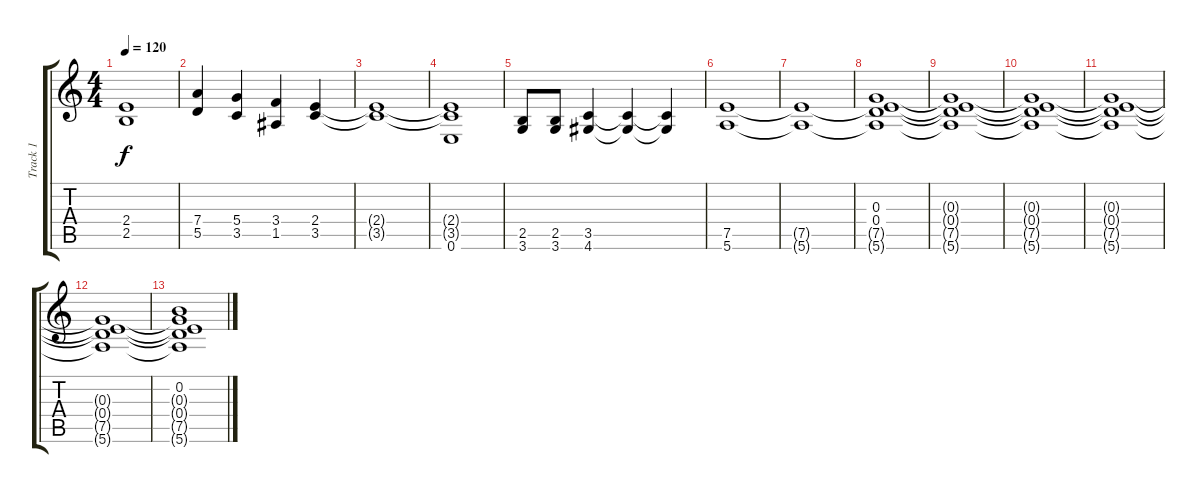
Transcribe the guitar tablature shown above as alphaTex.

\track ("Track 1" "Track 1") {instrument distortionguitar}
\staff {score tabs}
\tuning (E4 B3 G3 D3 A2 E2) {hide}
\ts (4 4)
\tempo 120
\clef g2
\ks c
(2.4{t} 2.5{t}).1{dy f} |
(7.4 5.5).4 (5.4 3.5).4 (3.4 1.5).4 (2.4 3.5).4 |
(2.4{t} 3.5{t}).1 |
(2.4{t} 3.5{t} 0.6).1 |
(2.5 3.6).8 (2.5 3.6).8 (3.5 4.6).4 (3.5{t} 4.6{t}).4 (3.5{t} 4.6{t}).4 |
(7.5 5.6).1 |
(7.5{t} 5.6{t}).1 |
(0.3 0.4 7.5{t} 5.6{t}).1 |
(0.3{t} 0.4{t} 7.5{t} 5.6{t}).1 |
(0.3{t} 0.4{t} 7.5{t} 5.6{t}).1 |
(0.3{t} 0.4{t} 7.5{t} 5.6{t}).1 |
(0.3{t} 0.4{t} 7.5{t} 5.6{t}).1 |
(0.2 0.3{t} 0.4{t} 7.5{t} 5.6{t}).1
